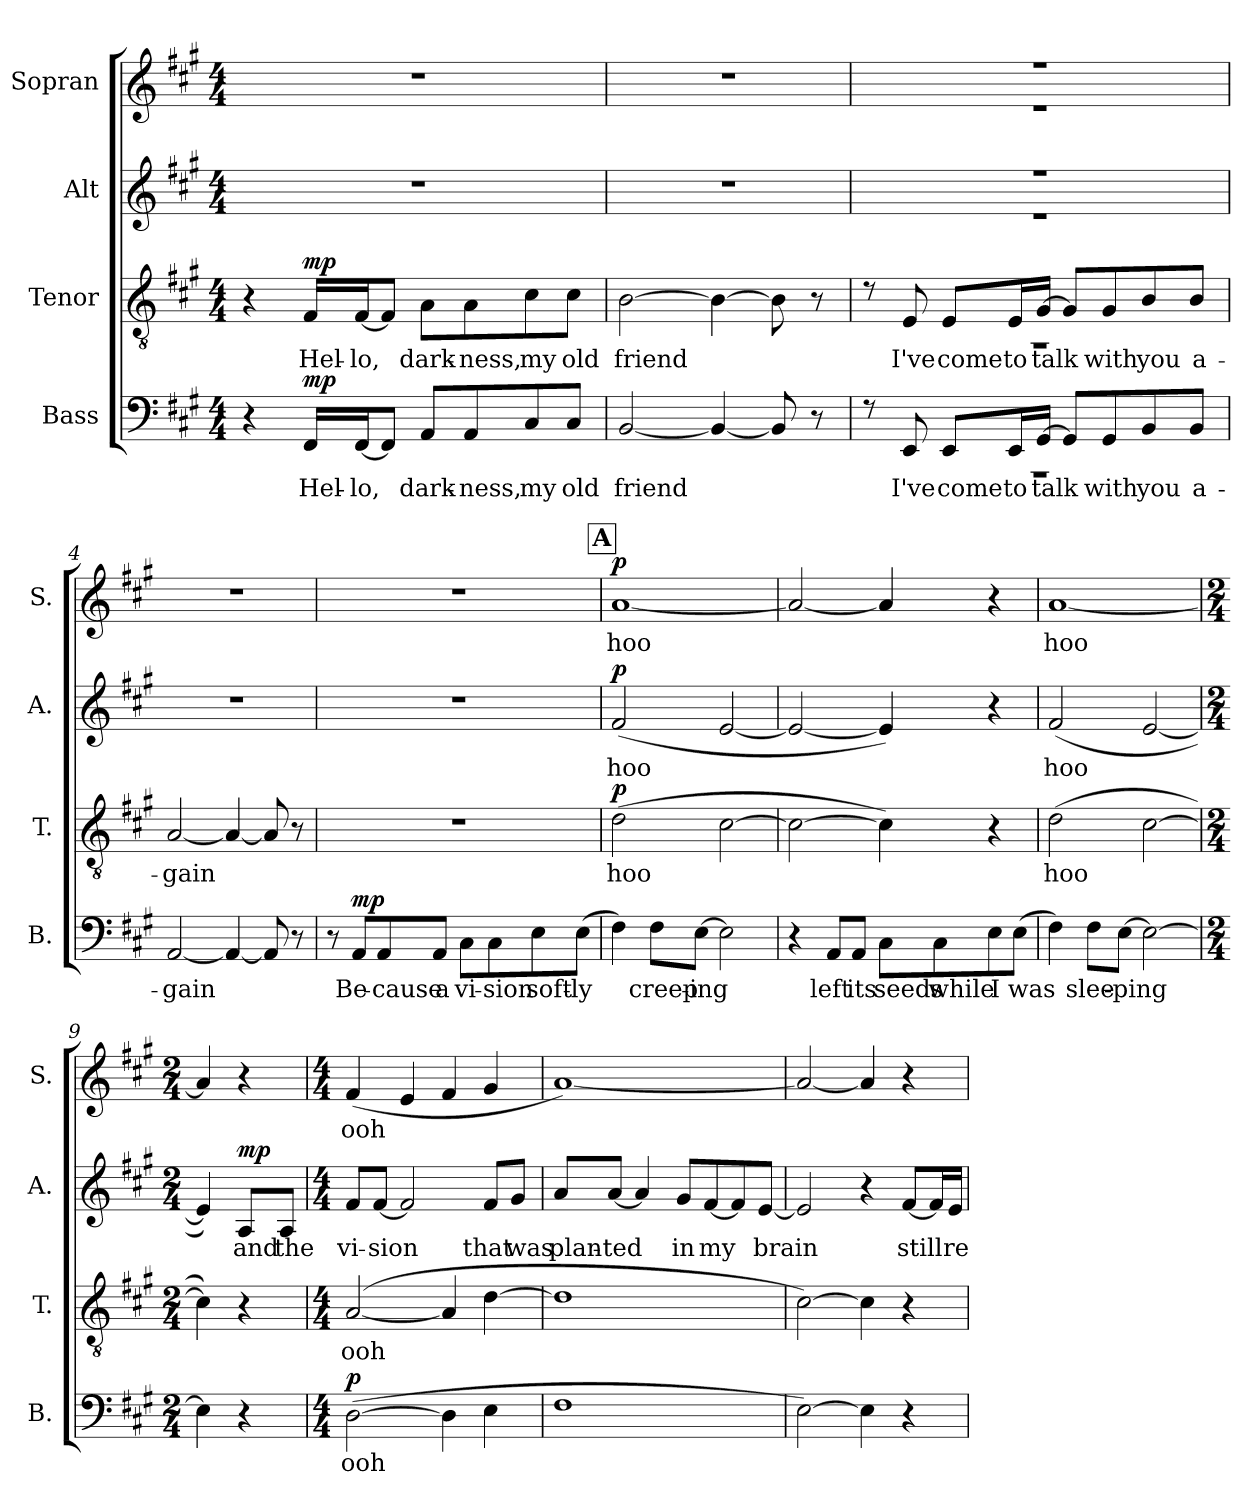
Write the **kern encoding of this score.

**kern	**text	**dynam	**kern	**text	**dynam	**kern	**text	**dynam	**kern	**text	**dynam
*part4	*part4	*part4	*part3	*part3	*part3	*part2	*part2	*part2	*part1	*part1	*part1
*staff4	*staff4	*staff4	*staff3	*staff3	*staff3	*staff2	*staff2	*staff2	*staff1	*staff1	*staff1
*I"Bass	*	*	*I"Tenor	*	*	*I"Alt	*	*	*I"Sopran	*	*
*I'B.	*	*	*I'T.	*	*	*I'A.	*	*	*I'S.	*	*
*clefF4	*	*	*clefGv2	*	*	*clefG2	*	*	*clefG2	*	*
*k[f#c#g#]	*	*	*k[f#c#g#]	*	*	*k[f#c#g#]	*	*	*k[f#c#g#]	*	*
*M4/4	*	*	*M4/4	*	*	*M4/4	*	*	*M4/4	*	*
*MM91	*	*	*MM91	*	*	*MM91	*	*	*MM91	*	*
=1	=1	=1	=1	=1	=1	=1	=1	=1	=1	=1	=1
4r	.	.	4r	.	.	1r	.	.	1r	.	.
!	!LO:LY:b	!LO:DY:a	!	!LO:LY:b	!LO:DY:a	!	!	!	!	!	!
16FF#/LL	Hel-	mp	16F#/LL	Hel-	mp	.	.	.	.	.	.
!	!LO:LY:b	!	!	!LO:LY:b	!	!	!	!	!	!	!
[16FF#/J	-lo,	.	[16F#/J	-lo,	.	.	.	.	.	.	.
8FF#/J]	.	.	8F#/J]	.	.	.	.	.	.	.	.
!	!LO:LY:b	!	!	!LO:LY:b	!	!	!	!	!	!	!
8AA/L	dark-	.	8A\L	dark-	.	.	.	.	.	.	.
!	!LO:LY:b	!	!	!LO:LY:b	!	!	!	!	!	!	!
8AA/	-ness,	.	8A\	-ness,	.	.	.	.	.	.	.
!	!LO:LY:b	!	!	!LO:LY:b	!	!	!	!	!	!	!
8C#/	my	.	8c#\	my	.	.	.	.	.	.	.
!	!LO:LY:b	!	!	!LO:LY:b	!	!	!	!	!	!	!
8C#/J	old	.	8c#\J	old	.	.	.	.	.	.	.
=2	=2	=2	=2	=2	=2	=2	=2	=2	=2	=2	=2
!	!LO:LY:b	!	!	!LO:LY:b	!	!	!	!	!	!	!
[2BB/	friend	.	[2B\	friend	.	1r	.	.	1r	.	.
4BB/_	.	.	4B\_	.	.	.	.	.	.	.	.
8BB/]	.	.	8B\]	.	.	.	.	.	.	.	.
8r	.	.	8r	.	.	.	.	.	.	.	.
=3	=3	=3	=3	=3	=3	=3	=3	=3	=3	=3	=3
*^	*	*	*^	*	*	*^	*	*	*^	*	*
8r	1r	.	.	8r	1r	.	.	1r	1r	.	.	1r	1r	.	.
!	!	!LO:LY:b	!	!	!	!LO:LY:b	!	!	!	!	!	!	!	!	!
8EE/	.	I've	.	8E/	.	I've	.	.	.	.	.	.	.	.	.
!	!	!LO:LY:b	!	!	!	!LO:LY:b	!	!	!	!	!	!	!	!	!
8EE/L	.	come	.	8E/L	.	come	.	.	.	.	.	.	.	.	.
!	!	!LO:LY:b	!	!	!	!LO:LY:b	!	!	!	!	!	!	!	!	!
16EE/L	.	to	.	16E/L	.	to	.	.	.	.	.	.	.	.	.
!	!	!LO:LY:b	!	!	!	!LO:LY:b	!	!	!	!	!	!	!	!	!
[16GG#/JJ	.	talk	.	[16G#/JJ	.	talk	.	.	.	.	.	.	.	.	.
8GG#/L]	.	.	.	8G#/L]	.	.	.	.	.	.	.	.	.	.	.
!	!	!LO:LY:b	!	!	!	!LO:LY:b	!	!	!	!	!	!	!	!	!
8GG#/	.	with	.	8G#/	.	with	.	.	.	.	.	.	.	.	.
!	!	!LO:LY:b	!	!	!	!LO:LY:b	!	!	!	!	!	!	!	!	!
8BB/	.	you	.	8B/	.	you	.	.	.	.	.	.	.	.	.
!	!	!LO:LY:b	!	!	!	!LO:LY:b	!	!	!	!	!	!	!	!	!
8BB/J	.	a-	.	8B/J	.	a-	.	.	.	.	.	.	.	.	.
*v	*v	*	*	*	*	*	*	*v	*v	*	*	*v	*v	*	*
*	*	*	*v	*v	*	*	*	*	*	*	*	*
=4	=4	=4	=4	=4	=4	=4	=4	=4	=4	=4	=4
!	!LO:LY:b	!	!	!LO:LY:b	!	!	!	!	!	!	!
[2AA/	gain	.	[2A/	gain	.	1r	.	.	1r	.	.
4AA/_	.	.	4A/_	.	.	.	.	.	.	.	.
8AA/]	.	.	8A/]	.	.	.	.	.	.	.	.
8r	.	.	8r	.	.	.	.	.	.	.	.
=5	=5	=5	=5	=5	=5	=5	=5	=5	=5	=5	=5
8r	.	.	1r	.	.	1r	.	.	1r	.	.
!	!LO:LY:b	!LO:DY:a	!	!	!	!	!	!	!	!	!
8AA/L	Be-	mp	.	.	.	.	.	.	.	.	.
!	!LO:LY:b	!	!	!	!	!	!	!	!	!	!
8AA/	-cause	.	.	.	.	.	.	.	.	.	.
!	!LO:LY:b	!	!	!	!	!	!	!	!	!	!
8AA/J	a	.	.	.	.	.	.	.	.	.	.
!	!LO:LY:b	!	!	!	!	!	!	!	!	!	!
8C#\L	vi-	.	.	.	.	.	.	.	.	.	.
!	!LO:LY:b	!	!	!	!	!	!	!	!	!	!
8C#\	-sion	.	.	.	.	.	.	.	.	.	.
!	!LO:LY:b	!	!	!	!	!	!	!	!	!	!
8E\	soft-	.	.	.	.	.	.	.	.	.	.
!	!LO:LY:b	!	!	!	!	!	!	!	!	!	!
(8E\J	-ly	.	.	.	.	.	.	.	.	.	.
!!LO:REH:place=s1:a:B:fs=14:t=A
=6	=6	=6	=6	=6	=6	=6	=6	=6	=6	=6	=6
!	!	!	!	!LO:LY:b	!LO:DY:a	!	!LO:LY:b	!LO:DY:a	!	!LO:LY:b	!LO:DY:a
4F#\)	.	.	(2d\	hoo	p	(2f#/	hoo	p	[1a	hoo	p
!	!LO:LY:b	!	!	!	!	!	!	!	!	!	!
8F#\L	creep-	.	.	.	.	.	.	.	.	.	.
!	!LO:LY:b	!	!	!	!	!	!	!	!	!	!
[8E\J	-ing	.	.	.	.	.	.	.	.	.	.
2E\]	.	.	[2c#\	.	.	[2e/	.	.	.	.	.
=7	=7	=7	=7	=7	=7	=7	=7	=7	=7	=7	=7
4r	.	.	2c#\_	.	.	2e/_	.	.	2a/_	.	.
!	!LO:LY:b	!	!	!	!	!	!	!	!	!	!
8AA/L	left	.	.	.	.	.	.	.	.	.	.
!	!LO:LY:b	!	!	!	!	!	!	!	!	!	!
8AA/J	its	.	.	.	.	.	.	.	.	.	.
!	!LO:LY:b	!	!	!	!	!	!	!	!	!	!
8C#\L	seeds	.	4c#\])	.	.	4e/])	.	.	4a/]	.	.
!	!LO:LY:b	!	!	!	!	!	!	!	!	!	!
8C#\	while	.	.	.	.	.	.	.	.	.	.
!	!LO:LY:b	!	!	!	!	!	!	!	!	!	!
8E\	I	.	4r	.	.	4r	.	.	4r	.	.
!	!LO:LY:b	!	!	!	!	!	!	!	!	!	!
(8E\J	was	.	.	.	.	.	.	.	.	.	.
=8	=8	=8	=8	=8	=8	=8	=8	=8	=8	=8	=8
!	!	!	!	!LO:LY:b	!	!	!LO:LY:b	!	!	!LO:LY:b	!
4F#\)	.	.	(2d\	hoo	.	(2f#/	hoo	.	[1a	hoo	.
!	!LO:LY:b	!	!	!	!	!	!	!	!	!	!
8F#\L	slee-	.	.	.	.	.	.	.	.	.	.
!	!LO:LY:b	!	!	!	!	!	!	!	!	!	!
[8E\J	-ping	.	.	.	.	.	.	.	.	.	.
2E\_	.	.	[2c#\	.	.	[2e/	.	.	.	.	.
=9	=9	=9	=9	=9	=9	=9	=9	=9	=9	=9	=9
*M2/4	*	*	*M2/4	*	*	*M2/4	*	*	*M2/4	*	*
4E\]	.	.	4c#\])	.	.	4e/])	.	.	4a/]	.	.
!	!	!	!	!	!	!	!LO:LY:b	!LO:DY:a	!	!	!
4r	.	.	4r	.	.	8A/L	and	mp	4r	.	.
!	!	!	!	!	!	!	!LO:LY:b	!	!	!	!
.	.	.	.	.	.	8A/J	the	.	.	.	.
=10	=10	=10	=10	=10	=10	=10	=10	=10	=10	=10	=10
*M4/4	*	*	*M4/4	*	*	*M4/4	*	*	*M4/4	*	*
!	!LO:LY:b	!LO:DY:a	!	!LO:LY:b	!	!	!LO:LY:b	!	!	!LO:LY:b	!
([2D\	ooh	p	([2A/	ooh	.	8f#/L	vi-	.	(4f#/	ooh	.
!	!	!	!	!	!	!	!LO:LY:b	!	!	!	!
.	.	.	.	.	.	[8f#/J	-sion	.	.	.	.
.	.	.	.	.	.	2f#/]	.	.	4e/	.	.
4D\]	.	.	4A/]	.	.	.	.	.	4f#/	.	.
!	!	!	!	!	!	!	!LO:LY:b	!	!	!	!
4E\	.	.	[4d\	.	.	8f#/L	that	.	4g#/	.	.
!	!	!	!	!	!	!	!LO:LY:b	!	!	!	!
.	.	.	.	.	.	8g#/J	was	.	.	.	.
=11	=11	=11	=11	=11	=11	=11	=11	=11	=11	=11	=11
!	!	!	!	!	!	!	!LO:LY:b	!	!	!	!
1F#	.	.	1d]	.	.	8a/L	plan-	.	[1a)	.	.
!	!	!	!	!	!	!	!LO:LY:b	!	!	!	!
.	.	.	.	.	.	[8a/J	-ted	.	.	.	.
.	.	.	.	.	.	4a/]	.	.	.	.	.
!	!	!	!	!	!	!	!LO:LY:b	!	!	!	!
.	.	.	.	.	.	8g#/L	in	.	.	.	.
!	!	!	!	!	!	!	!LO:LY:b	!	!	!	!
.	.	.	.	.	.	[8f#/	my	.	.	.	.
.	.	.	.	.	.	8f#/]	.	.	.	.	.
!	!	!	!	!	!	!	!LO:LY:b	!	!	!	!
.	.	.	.	.	.	[8e/J	brain	.	.	.	.
=12	=12	=12	=12	=12	=12	=12	=12	=12	=12	=12	=12
[2E\)	.	.	[2c#\)	.	.	2e/]	.	.	2a/_	.	.
4E\]	.	.	4c#\]	.	.	4r	.	.	4a/]	.	.
!	!	!	!	!	!	!	!LO:LY:b	!	!	!	!
4r	.	.	4r	.	.	[8f#/L	still	.	4r	.	.
.	.	.	.	.	.	16f#/L]	.	.	.	.	.
!	!	!	!	!	!	!	!LO:LY:b	!	!	!	!
.	.	.	.	.	.	16e/JJ	re-	.	.	.	.
=	=	=	=	=	=	=	=	=	=	=	=
*-	*-	*-	*-	*-	*-	*-	*-	*-	*-	*-	*-
